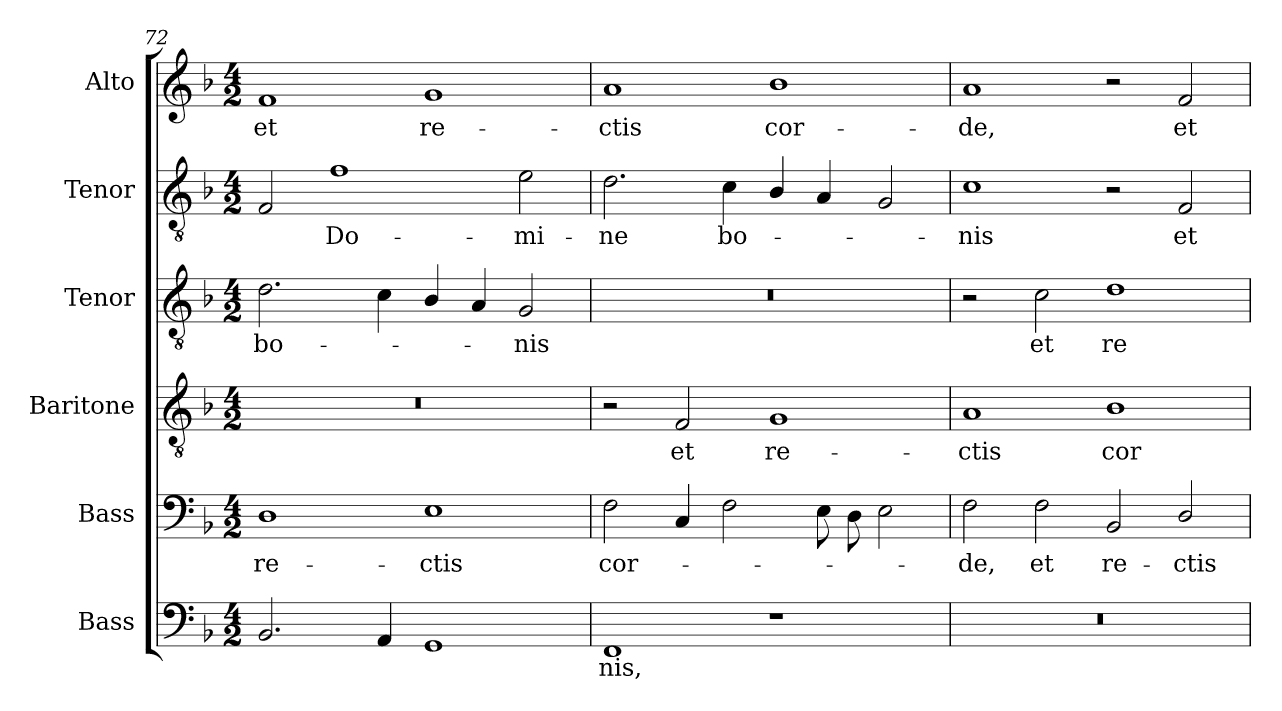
**kern	**text	**kern	**text	**kern	**text	**kern	**text	**kern	**text	**kern	**text
*part6	*part6	*part5	*part5	*part4	*part4	*part3	*part3	*part2	*part2	*part1	*part1
*staff6	*staff6	*staff5	*staff5	*staff4	*staff4	*staff3	*staff3	*staff2	*staff2	*staff1	*staff1
*I"Bass	*	*I"Bass	*	*I"Baritone	*	*I"Tenor	*	*I"Tenor	*	*I"Alto	*
*I'B.	*	*I'B.	*	*	*	*I'T.	*	*I'T.	*	*I'A.	*
*clefF4	*	*clefF4	*	*clefGv2	*	*clefGv2	*	*clefGv2	*	*clefG2	*
*	*	*	*	*ITrd7c12	*	*ITrd7c12	*	*ITrd7c12	*	*	*
*k[b-]	*	*k[b-]	*	*k[b-]	*	*k[b-]	*	*k[b-]	*	*k[b-]	*
*F:	*	*F:	*	*F:	*	*F:	*	*F:	*	*F:	*
*M4/2	*	*M4/2	*	*M4/2	*	*M4/2	*	*M4/2	*	*M4/2	*
=72	=72	=72	=72	=72	=72	=72	=72	=72	=72	=72	=72
!	!	!	!LO:LY:b:color=#000000	!LO:N:vis=1	!	!	!	!	!	!	!
!	!	!	!	!	!	!	!LO:LY:b:color=#000000	!	!	!	!
!	!	!	!	!	!	!	!	!	!	!	!LO:LY:b:color=#000000
2.BB-i/	.	1Di	re-	0r	.	2.Di\	bo-	2FFi/	.	1fi	et
!	!	!	!	!	!	!	!	!	!LO:LY:b:color=#000000	!	!
.	.	.	.	.	.	.	.	1Fi	Do-	.	.
4AAi/	.	.	.	.	.	4Ci\	.	.	.	.	.
!	!	!	!LO:LY:b:color=#000000	!	!	!	!	!	!	!	!
!	!	!	!	!	!	!	!	!	!	!	!LO:LY:b:color=#000000
1GGi	.	1Ei	-ctis	.	.	4BB-i/	.	.	.	1gi	re-
.	.	.	.	.	.	4AAi/	.	.	.	.	.
!	!	!	!	!	!	!	!LO:LY:b:color=#000000	!	!	!	!
!	!	!	!	!	!	!	!	!	!LO:LY:b:color=#000000	!	!
.	.	.	.	.	.	2GGi/	-nis	2Ei\	-mi-	.	.
=73	=73	=73	=73	=73	=73	=73	=73	=73	=73	=73	=73
!	!LO:LY:b:color=#000000	!	!	!	!	!	!	!	!	!	!
!	!	!	!LO:LY:b:color=#000000	!	!	!LO:N:vis=1	!	!	!	!	!
!	!	!	!	!	!	!	!	!	!LO:LY:b:color=#000000	!	!
!	!	!	!	!	!	!	!	!	!	!	!LO:LY:b:color=#000000
1FFi	-nis,	2Fi\	cor-	2r	.	0r	.	2.Di\	-ne	1ai	-ctis
!	!	!	!	!	!LO:LY:b:color=#000000	!	!	!	!	!	!
.	.	4Ci/	.	2FFi/	et	.	.	.	.	.	.
!	!	!	!	!	!	!	!	!	!LO:LY:b:color=#000000	!	!
.	.	2Fi\	.	.	.	.	.	4Ci\	bo-	.	.
!	!	!	!	!	!LO:LY:b:color=#000000	!	!	!	!	!	!
!	!	!	!	!	!	!	!	!	!	!	!LO:LY:b:color=#000000
1r	.	.	.	1GGi	re-	.	.	4BB-i/	.	1b-i	cor-
.	.	8Ei\	.	.	.	.	.	4AAi/	.	.	.
.	.	8Di\	.	.	.	.	.	.	.	.	.
.	.	2Ei\	.	.	.	.	.	2GGi/	.	.	.
=74	=74	=74	=74	=74	=74	=74	=74	=74	=74	=74	=74
!LO:N:vis=1	!	!	!	!	!	!	!	!	!	!	!
!	!	!	!LO:LY:b:color=#000000	!	!	!	!	!	!	!	!
!	!	!	!	!	!LO:LY:b:color=#000000	!	!	!	!	!	!
!	!	!	!	!	!	!	!	!	!LO:LY:b:color=#000000	!	!
!	!	!	!	!	!	!	!	!	!	!	!LO:LY:b:color=#000000
0r	.	2Fi\	-de,	1AAi	-ctis	2r	.	1Ci	-nis	1ai	-de,
!	!	!	!LO:LY:b:color=#000000	!	!	!	!	!	!	!	!
!	!	!	!	!	!	!	!LO:LY:b:color=#000000	!	!	!	!
.	.	2Fi\	et	.	.	2Ci\	et	.	.	.	.
!	!	!	!LO:LY:b:color=#000000	!	!	!	!	!	!	!	!
!	!	!	!	!	!LO:LY:b:color=#000000	!	!	!	!	!	!
!	!	!	!	!	!	!	!LO:LY:b:color=#000000	!	!	!	!
.	.	2BB-i/	re-	1BB-i	cor-	1Di	re-	2r	.	2r	.
!	!	!	!LO:LY:b:color=#000000	!	!	!	!	!	!	!	!
!	!	!	!	!	!	!	!	!	!LO:LY:b:color=#000000	!	!
!	!	!	!	!	!	!	!	!	!	!	!LO:LY:b:color=#000000
.	.	2Di/	-ctis	.	.	.	.	2FFi/	et	2fi/	et
=	=	=	=	=	=	=	=	=	=	=	=
*-	*-	*-	*-	*-	*-	*-	*-	*-	*-	*-	*-
